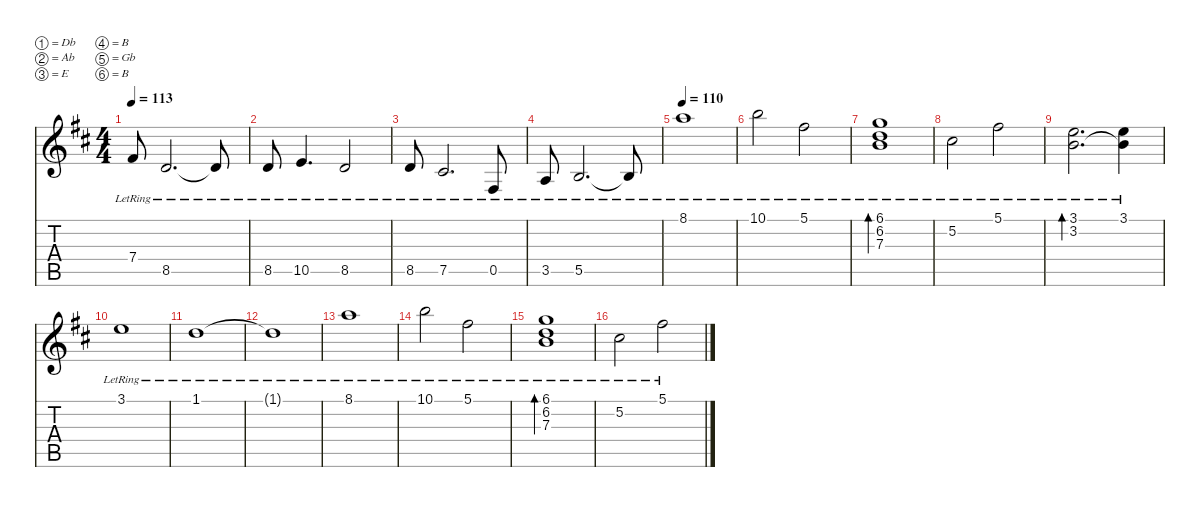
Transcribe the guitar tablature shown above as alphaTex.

\defaultSystemsLayout 4
\hideDynamics
\bracketExtendMode nobrackets
\singleTrackTrackNamePolicy hidden
\multiTrackTrackNamePolicy hidden
\firstSystemTrackNameMode fullname
\firstSystemTrackNameOrientation horizontal
\otherSystemsTrackNameOrientation horizontal
\track ("Aaron Turner" "dist.guit.") {defaultSystemsLayout 8 instrument distortionguitar}
\staff {score tabs}
\tuning (Db4 Ab3 E3 B2 Gb2 B1)
\ts (4 4)
\tempo 113
\clef g2
\ks bminor
7.4{lr acc #}.8{dy f beam Up} 8.5{lr acc forcenatural}.2{d beam Up} 8.5{lr t acc forcenatural}.8{beam Up} |
8.5{lr acc forcenatural}.8{beam Up} 10.5{lr acc forcenatural}.4{d beam Up} 8.5{lr acc forcenatural}.2{beam Up} |
8.5{lr acc forcenatural}.8{beam Up} 7.5{lr acc #}.2{d beam Up} 0.5{lr acc #}.8{beam Up} |
3.5{lr acc forcenatural}.8{dy mf beam Up} 5.5{lr acc forcenatural}.2{d beam Up} 5.5{lr t acc forcenatural}.8{dy f beam Up} |
\tempo 110
8.1{lr acc forcenatural}.1{beam Down} |
10.1{lr acc forcenatural}.2{beam Down} 5.1{lr acc #}.2{beam Down} |
(6.1{lr acc forcenatural} 6.2{lr acc forcenatural} 7.3{lr acc forcenatural}).1{bd 240 beam Down} |
5.2{lr acc #}.2{beam Down} 5.1{lr acc #}.2{beam Down} |
(3.1{lr acc forcenatural} 3.2{lr acc forcenatural}).2{d bd 240 beam Down} (3.1{acc forcenatural} 3.2{lr t acc forcenatural}).4{beam Down} |
3.1{lr acc forcenatural}.1{beam Down} |
1.1{lr acc forcenatural}.1{beam Down} |
1.1{lr t acc forcenatural}.1{beam Down} |
8.1{lr acc forcenatural}.1{beam Down} |
10.1{lr acc forcenatural}.2{beam Down} 5.1{lr acc #}.2{beam Down} |
(6.1{lr acc forcenatural} 6.2{lr acc forcenatural} 7.3{lr acc forcenatural}).1{bd 240 beam Down} |
5.2{lr acc #}.2{beam Down} 5.1{lr acc #}.2{beam Down}
